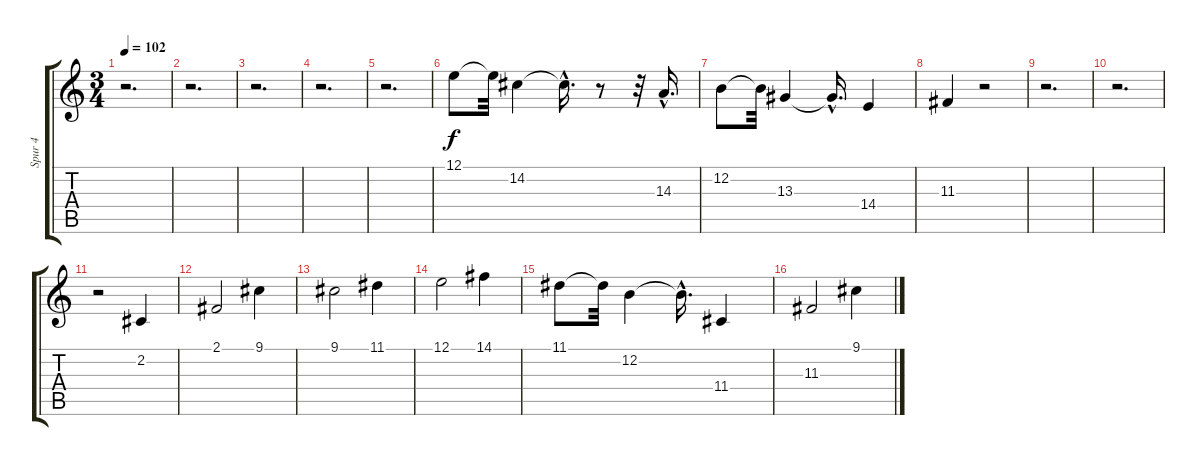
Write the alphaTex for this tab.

\track ("Spur 4" "Spur 4") {instrument lead6voice}
\staff {score tabs}
\tuning (E4 B3 G3 D3 A2 E2) {hide}
\ts (3 4)
\tempo 102
\clef g2
\ks c
r.2{d dy f instrument lead6voice} |
r.2{d} |
r.2{d} |
r.2{d} |
r.2{d} |
12.1.8 12.1{t}.32 14.2.4 14.2{hac t}.16{d} r.8 r.32 14.3{hac}.16{d} |
12.2.8 12.2{t}.32 13.3.4 13.3{hac t}.16{d} 14.4.4 |
11.3.4 r.2 |
r.2{d} |
r.2{d} |
r.2 2.2.4 |
2.1.2 9.1.4 |
9.1.2 11.1.4 |
12.1.2 14.1.4 |
11.1.8 11.1{t}.32 12.2.4 12.2{hac t}.16{d} 11.4.4 |
11.3.2 9.1.4
